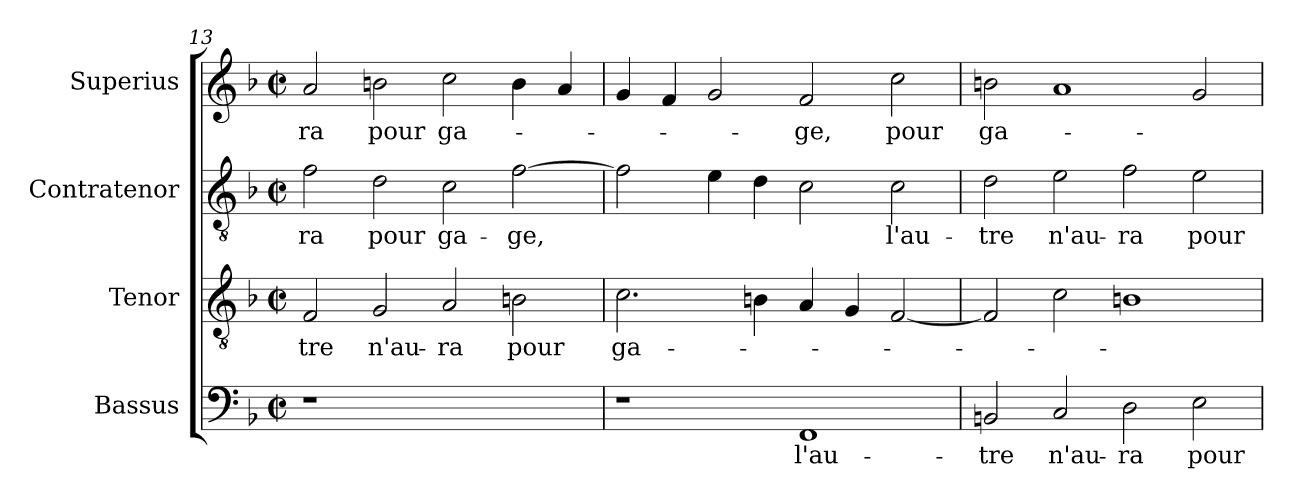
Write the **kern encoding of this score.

**kern	**text	**kern	**text	**kern	**text	**kern	**text
*part4	*part4	*part3	*part3	*part2	*part2	*part1	*part1
*staff4	*staff4	*staff3	*staff3	*staff2	*staff2	*staff1	*staff1
*I"Bassus	*	*I"Tenor	*	*I"Contratenor	*	*I"Superius	*
*	*	*I'T	*	*	*	*	*
*clefF4	*	*clefGv2	*	*clefGv2	*	*clefG2	*
*k[b-]	*	*k[b-]	*	*k[b-]	*	*k[b-]	*
*F:	*	*F:	*	*F:	*	*F:	*
*M2/2	*	*M2/2	*	*M2/2	*	*M2/2	*
*met(c|)	*	*met(c|)	*	*met(c|)	*	*met(c|)	*
=13	=13	=13	=13	=13	=13	=13	=13
1r	.	2F	-tre	2f	-ra	2a	-ra
.	.	2G	n'au-	2d	-pour	2b	-pour
1ryy	.	2A	-ra	2c	ga-	2cc	ga-
.	.	2B	-pour	[2f	-ge,	4b	.
.	.	.	.	.	.	4a	.
=14	=14	=14	=14	=14	=14	=14	=14
1r	.	2.c	ga-	2f]	.	4g	.
.	.	.	.	.	.	4f	.
.	.	.	.	4e	.	2g	.
.	.	4B	.	4d	.	.	.
1FF	l'au-	4A	.	2c	.	2f	-ge,
.	.	4G	.	.	.	.	.
.	.	[2F	.	2c	l'au-	2cc	-pour
=15	=15	=15	=15	=15	=15	=15	=15
2BB	-tre	2F]	.	2d	-tre	2b	ga-
2C	n'au-	2c	.	2e	n'au-	1a	.
2D	-ra	1B	.	2f	-ra	.	.
2E	-pour	.	.	2e	-pour	2g	.
=	=	=	=	=	=	=	=
*-	*-	*-	*-	*-	*-	*-	*-
